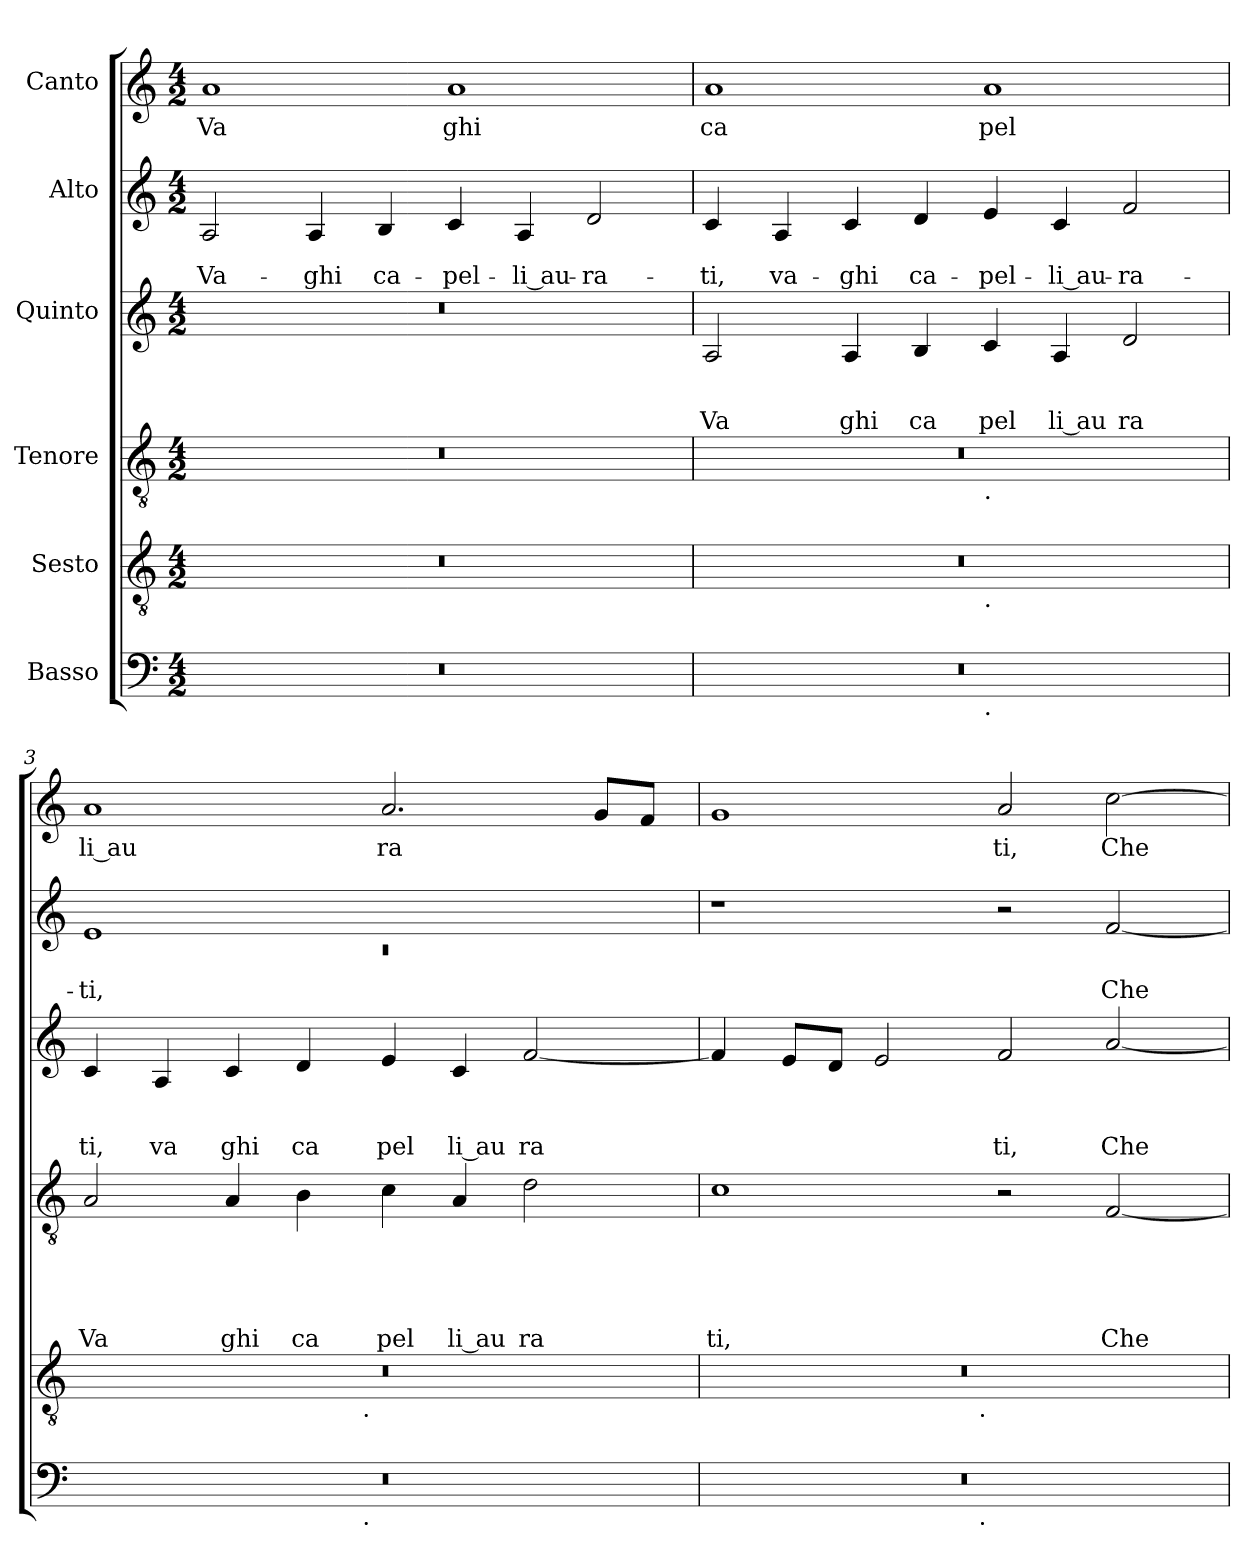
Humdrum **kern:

**kern	**kern	**kern	**text	**text	**text	**text	**text	**kern	**text	**text	**text	**kern	**text	**text	**kern	**text
*part6	*part5	*part4	*part4	*part4	*part4	*part4	*part4	*part3	*part3	*part3	*part3	*part2	*part2	*part2	*part1	*part1
*staff6	*staff5	*staff4	*staff4	*staff4	*staff4	*staff4	*staff4	*staff3	*staff3	*staff3	*staff3	*staff2	*staff2	*staff2	*staff1	*staff1
*I"Basso	*I"Sesto	*I"Tenore	*	*	*	*	*	*I"Quinto	*	*	*	*I"Alto	*	*	*I"Canto	*
*clefF4	*clefGv2	*clefGv2	*	*	*	*	*	*clefG2	*	*	*	*clefG2	*	*	*clefG2	*
*k[]	*k[]	*k[]	*	*	*	*	*	*k[]	*	*	*	*k[]	*	*	*k[]	*
*C:	*C:	*C:	*	*	*	*	*	*C:	*	*	*	*C:	*	*	*C:	*
*M4/2	*M4/2	*M4/2	*	*	*	*	*	*M4/2	*	*	*	*M4/2	*	*	*M4/2	*
=1	=1	=1	=1	=1	=1	=1	=1	=1	=1	=1	=1	=1	=1	=1	=1	=1
!	!	!	!	!	!	!	!	!	!	!	!	!	!	!LO:LY:b	!	!LO:LY:b
0r	0r	0r	.	.	.	.	.	0r	.	.	.	2A/	.	Va-	1a	Va
!	!	!	!	!	!	!	!	!	!	!	!	!	!	!LO:LY:b	!	!
.	.	.	.	.	.	.	.	.	.	.	.	4A/	.	-ghi	.	.
!	!	!	!	!	!	!	!	!	!	!	!	!	!	!LO:LY:b	!	!
.	.	.	.	.	.	.	.	.	.	.	.	4B/	.	ca-	.	.
!	!	!	!	!	!	!	!	!	!	!	!	!	!	!LO:LY:b	!	!LO:LY:b
.	.	.	.	.	.	.	.	.	.	.	.	4c/	.	-pel-	1a	ghi
!	!	!	!	!	!	!	!	!	!	!	!	!	!	!LO:LY:b:rj	!	!
.	.	.	.	.	.	.	.	.	.	.	.	4A/	.	-li au-	.	.
!	!	!	!	!	!	!	!	!	!	!	!	!	!	!LO:LY:b	!	!
.	.	.	.	.	.	.	.	.	.	.	.	2d/	.	-ra-	.	.
=2	=2	=2	=2	=2	=2	=2	=2	=2	=2	=2	=2	=2	=2	=2	=2	=2
!	!	!	!	!	!	!	!	!	!	!	!LO:LY:b	!	!	!LO:LY:b	!	!LO:LY:b
*^	*^	*^	*	*	*	*	*	*	*	*	*	*	*	*	*	*
0r	1ryy	0r	1ryy	0r	1ryy	.	.	.	.	.	2A/	.	.	Va	4c/	.	-ti,	1a	ca
!	!	!	!	!	!	!	!	!	!	!	!	!	!	!	!	!	!LO:LY:b	!	!
.	.	.	.	.	.	.	.	.	.	.	.	.	.	.	4A/	.	va-	.	.
!	!	!	!	!	!	!	!	!	!	!	!	!	!	!LO:LY:b	!	!	!LO:LY:b	!	!
.	.	.	.	.	.	.	.	.	.	.	4A/	.	.	ghi	4c/	.	-ghi	.	.
!	!	!	!	!	!	!	!	!	!	!	!	!	!	!LO:LY:b	!	!	!LO:LY:b	!	!
.	.	.	.	.	.	.	.	.	.	.	4B/	.	.	ca	4d/	.	ca-	.	.
!	!	!	!	!	!LO:TX:b:t=.	!	!	!	!	!	!	!	!	!	!	!	!	!	!
!	!	!	!LO:TX:b:t=.	!	!	!	!	!	!	!	!	!	!	!	!	!	!	!	!
!	!LO:TX:b:t=.	!	!	!	!	!	!	!	!	!	!	!	!	!	!	!	!	!	!
!	!	!	!	!	!	!	!	!	!	!	!	!	!	!LO:LY:b	!	!	!LO:LY:b	!	!LO:LY:b
.	1ryy	.	1ryy	.	1ryy	.	.	.	.	.	4c/	.	.	pel	4e/	.	-pel-	1a	pel
!	!	!	!	!	!	!	!	!	!	!	!	!	!	!LO:LY:b:rj	!	!	!LO:LY:b:rj	!	!
.	.	.	.	.	.	.	.	.	.	.	4A/	.	.	li au	4c/	.	-li au-	.	.
!	!	!	!	!	!	!	!	!	!	!	!	!	!	!LO:LY:b	!	!	!LO:LY:b	!	!
.	.	.	.	.	.	.	.	.	.	.	2d/	.	.	ra	2f/	.	-ra-	.	.
=3	=3	=3	=3	=3	=3	=3	=3	=3	=3	=3	=3	=3	=3	=3	=3	=3	=3	=3	=3
*	*	*	*	*	*	*	*	*	*	*	*	*	*	*	*^	*	*	*	*
!	!	!	!	!	!	!	!	!	!	!LO:LY:b	!	!	!	!LO:LY:b	!	!LO:N:vis=1	!	!LO:LY:b	!	!LO:LY:b:rj
*	*	*	*	*v	*v	*	*	*	*	*	*	*	*	*	*	*	*	*	*	*
0r	2ryy	0r	2ryy	2A/	.	.	.	.	Va	4c/	.	.	ti,	1e	0rc	.	-ti,	1a	li au
!	!	!	!	!	!	!	!	!	!	!	!	!	!LO:LY:b	!	!	!	!	!	!
.	.	.	.	.	.	.	.	.	.	4A/	.	.	va	.	.	.	.	.	.
!	!	!	!	!	!	!	!	!	!LO:LY:b	!	!	!	!LO:LY:b	!	!	!	!	!	!
.	4...ryy	.	4...ryy	4A/	.	.	.	.	ghi	4c/	.	.	ghi	.	.	.	.	.	.
!	!	!	!	!	!	!	!	!	!LO:LY:b	!	!	!	!LO:LY:b	!	!	!	!	!	!
.	.	.	.	4B\	.	.	.	.	ca	4d/	.	.	ca	.	.	.	.	.	.
!	!	!	!LO:TX:b:t=.	!	!	!	!	!	!	!	!	!	!	!	!	!	!	!	!
!	!LO:TX:b:t=.	!	!	!	!	!	!	!	!	!	!	!	!	!	!	!	!	!	!
.	1ryy	.	1ryy	.	.	.	.	.	.	.	.	.	.	.	.	.	.	.	.
!	!	!	!	!	!	!	!	!	!LO:LY:b	!	!	!	!LO:LY:b	!	!	!	!	!	!LO:LY:b
.	.	.	.	4c\	.	.	.	.	pel	4e/	.	.	pel	1ryy	.	.	.	2.a/	ra
!	!	!	!	!	!	!	!	!	!LO:LY:b:rj	!	!	!	!LO:LY:b:rj	!	!	!	!	!	!
.	.	.	.	4A/	.	.	.	.	li au	4c/	.	.	li au	.	.	.	.	.	.
!	!	!	!	!	!	!	!	!	!LO:LY:b	!	!	!	!LO:LY:b	!	!	!	!	!	!
.	.	.	.	2d\	.	.	.	.	ra	[<2f/	.	.	ra	.	.	.	.	.	.
.	.	.	.	.	.	.	.	.	.	.	.	.	.	.	.	.	.	8g/L	.
.	.	.	.	.	.	.	.	.	.	.	.	.	.	.	.	.	.	8f/J	.
.	32ryy	.	32ryy	.	.	.	.	.	.	.	.	.	.	.	.	.	.	.	.
!!LO:PB:g=z
=4	=4	=4	=4	=4	=4	=4	=4	=4	=4	=4	=4	=4	=4	=4	=4	=4	=4	=4	=4
!	!	!	!	!	!	!	!	!	!LO:LY:b	!	!	!	!	!	!	!	!	!	!
*	*	*	*	*	*	*	*	*	*	*	*	*	*	*v	*v	*	*	*	*
0r	2ryy	0r	2ryy	1c	.	.	.	.	ti,	4f/]	.	.	.	1r	.	.	1g	.
.	.	.	.	.	.	.	.	.	.	8e/L	.	.	.	.	.	.	.	.
.	.	.	.	.	.	.	.	.	.	8d/J	.	.	.	.	.	.	.	.
.	4...ryy	.	4...ryy	.	.	.	.	.	.	2e/	.	.	.	.	.	.	.	.
!	!	!	!LO:TX:b:t=.	!	!	!	!	!	!	!	!	!	!	!	!	!	!	!
!	!LO:TX:b:t=.	!	!	!	!	!	!	!	!	!	!	!	!	!	!	!	!	!
.	1ryy	.	1ryy	.	.	.	.	.	.	.	.	.	.	.	.	.	.	.
!	!	!	!	!	!	!	!	!	!	!	!	!	!LO:LY:b	!	!	!	!	!LO:LY:b
.	.	.	.	2r	.	.	.	.	.	2f/	.	.	ti,	2r	.	.	2a/	ti,
!	!	!	!	!	!	!	!	!	!LO:LY:b	!	!	!	!LO:LY:b	!	!	!LO:LY:b	!	!LO:LY:b
.	.	.	.	[<2F/	.	.	.	.	Che	[<2a/	.	.	Che	[<2f/	.	Che	[>2cc\	Che
.	32ryy	.	32ryy	.	.	.	.	.	.	.	.	.	.	.	.	.	.	.
*v	*v	*	*	*	*	*	*	*	*	*	*	*	*	*	*	*	*	*
*	*v	*v	*	*	*	*	*	*	*	*	*	*	*	*	*	*	*
=	=	=	=	=	=	=	=	=	=	=	=	=	=	=	=	=
*-	*-	*-	*-	*-	*-	*-	*-	*-	*-	*-	*-	*-	*-	*-	*-	*-
